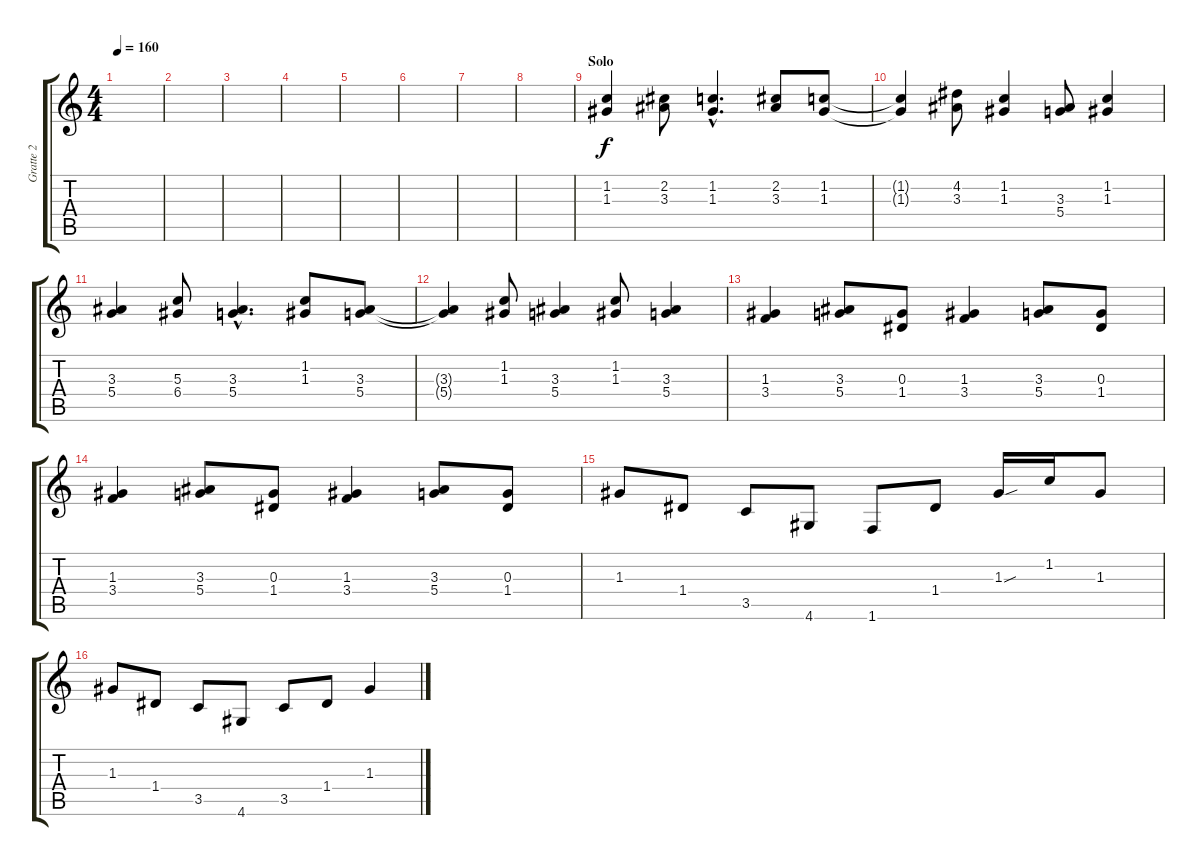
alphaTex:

\track ("Gratte 2" "Gratte 2") {instrument overdrivenguitar}
\staff {score tabs}
\tuning (E4 B3 G3 D3 A2 E2) {hide}
\ts (4 4)
\tempo 160
\clef g2
\ks c
|
|
|
|
|
|
|
|
\section ("" "Solo")
(1.2 1.3).4 (2.2 3.3).8 (1.2{hac} 1.3{hac}).4{d} (2.2 3.3).8 (1.2 1.3).8 |
(1.2{t} 1.3{t}).4 (4.2 3.3).8 (1.2 1.3).4 (3.3 5.4).8 (1.2 1.3).4 |
(3.3 5.4).4 (5.3 6.4).8 (3.3{hac} 5.4{hac}).4{d} (1.2 1.3).8 (3.3 5.4).8 |
(3.3{t} 5.4{t}).4 (1.2 1.3).8 (3.3 5.4).4 (1.2 1.3).8 (3.3 5.4).4 |
(1.3 3.4).4 (3.3 5.4).8 (0.3 1.4).8 (1.3 3.4).4 (3.3 5.4).8 (0.3 1.4).8 |
(1.3 3.4).4 (3.3 5.4).8 (0.3 1.4).8 (1.3 3.4).4 (3.3 5.4).8 (0.3 1.4).8 |
1.3.8 1.4.8 3.5.8 4.6.8 1.6.8 1.4.8 1.3{sou}.16 1.2.16 1.3.8 |
1.3.8 1.4.8 3.5.8 4.6.8 3.5.8 1.4.8 1.3.4
